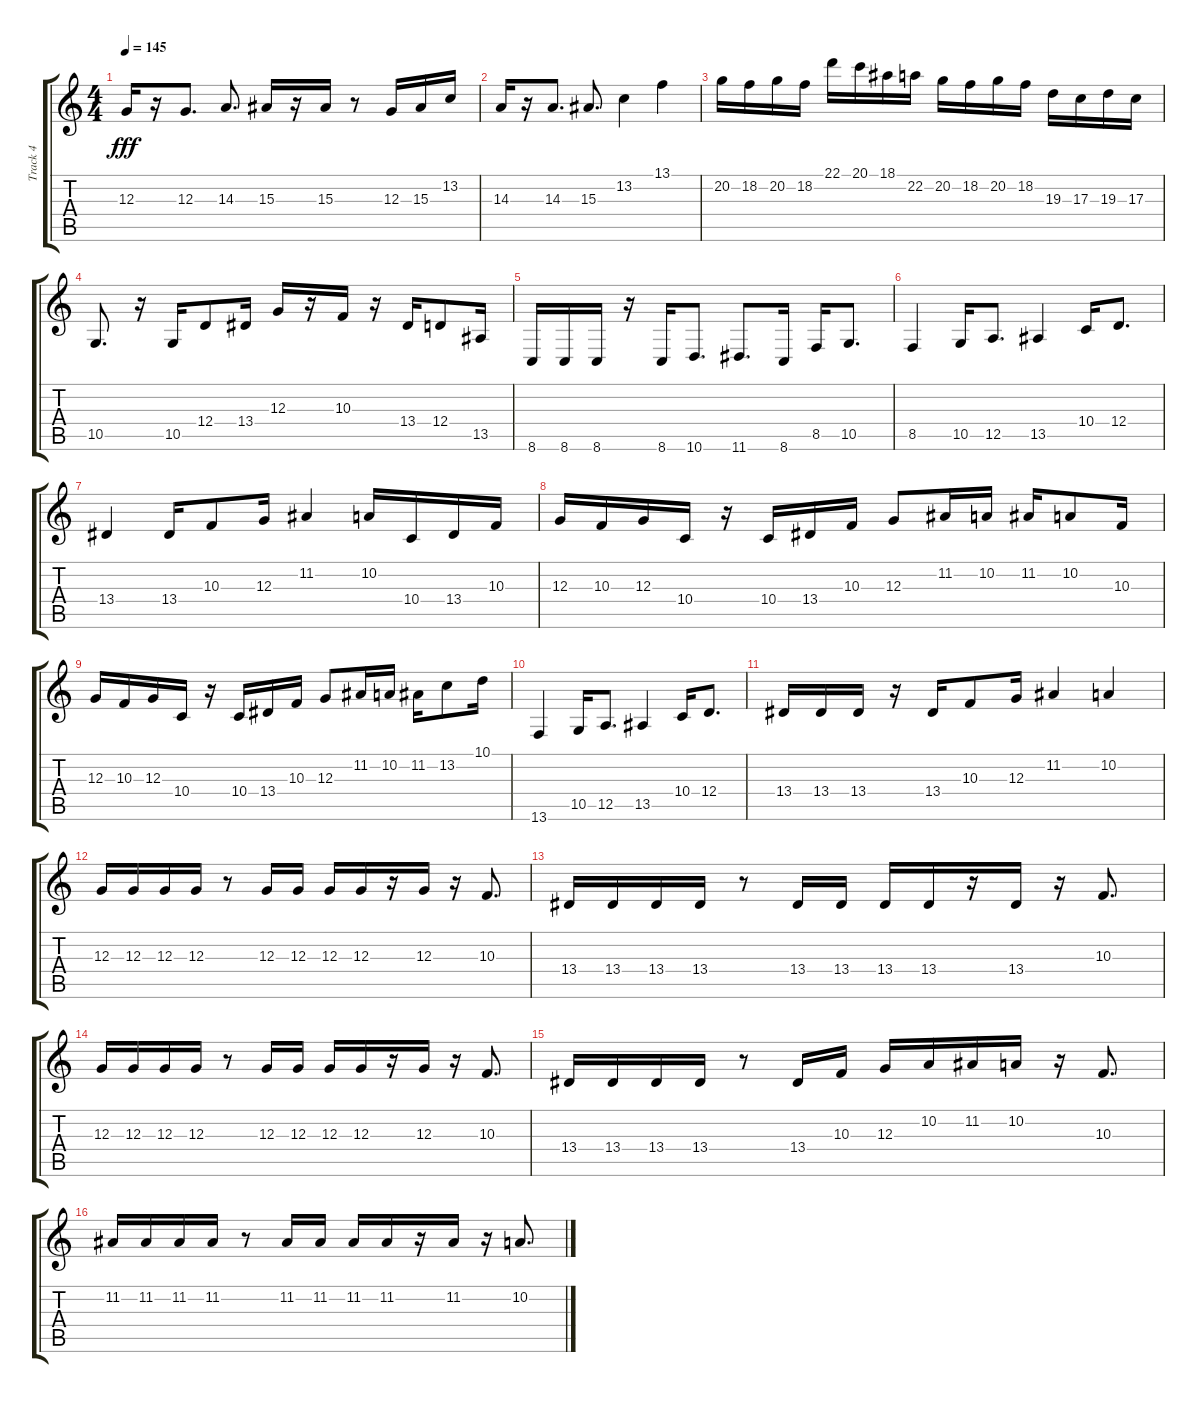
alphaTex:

\track ("Track 4" "Track 4") {instrument stringensemble1}
\staff {score tabs}
\tuning (E4 B3 G3 D3 A2 E2) {hide}
\ts (4 4)
\tempo 145
\clef g2
\ks c
12.3.16{dy fff} r.16 12.3.8{d} 14.3.8{d} 15.3.16 r.16 15.3.16 r.8 12.3.16 15.3.16 13.2.16 |
14.3.16 r.16 14.3.8{d} 15.3.8{d} 13.2.4 13.1.4 |
20.2.16 18.2.16 20.2.16 18.2.16 22.1.16 20.1.16 18.1.16 22.2.16 20.2.16 18.2.16 20.2.16 18.2.16 19.3.16 17.3.16 19.3.16 17.3.16 |
10.5.8{d} r.16 10.5.16 12.4.8 13.4.16 12.3.16 r.16 10.3.16 r.16 13.4.16 12.4.8 13.5.16 |
8.6.16 8.6.16 8.6.16 r.16 8.6.16 10.6.8{d} 11.6.8{d} 8.6.16 8.5.16 10.5.8{d} |
8.5.4 10.5.16 12.5.8{d} 13.5.4 10.4.16 12.4.8{d} |
13.4.4 13.4.16 10.3.8 12.3.16 11.2.4 10.2.16 10.4.16 13.4.16 10.3.16 |
12.3.16 10.3.16 12.3.16 10.4.16 r.16 10.4.16 13.4.16 10.3.16 12.3.8 11.2.16 10.2.16 11.2.16 10.2.8 10.3.16 |
12.3.16 10.3.16 12.3.16 10.4.16 r.16 10.4.16 13.4.16 10.3.16 12.3.8 11.2.16 10.2.16 11.2.16 13.2.8 10.1.16 |
13.6.4 10.5.16 12.5.8{d} 13.5.4 10.4.16 12.4.8{d} |
13.4.16 13.4.16 13.4.16 r.16 13.4.16 10.3.8 12.3.16 11.2.4 10.2.4 |
12.3.16 12.3.16 12.3.16 12.3.16 r.8 12.3.16 12.3.16 12.3.16 12.3.16 r.16 12.3.16 r.16 10.3.8{d} |
13.4.16 13.4.16 13.4.16 13.4.16 r.8 13.4.16 13.4.16 13.4.16 13.4.16 r.16 13.4.16 r.16 10.3.8{d} |
12.3.16 12.3.16 12.3.16 12.3.16 r.8 12.3.16 12.3.16 12.3.16 12.3.16 r.16 12.3.16 r.16 10.3.8{d} |
13.4.16 13.4.16 13.4.16 13.4.16 r.8 13.4.16 10.3.16 12.3.16 10.2.16 11.2.16 10.2.16 r.16 10.3.8{d} |
11.2.16 11.2.16 11.2.16 11.2.16 r.8 11.2.16 11.2.16 11.2.16 11.2.16 r.16 11.2.16 r.16 10.2.8{d}
